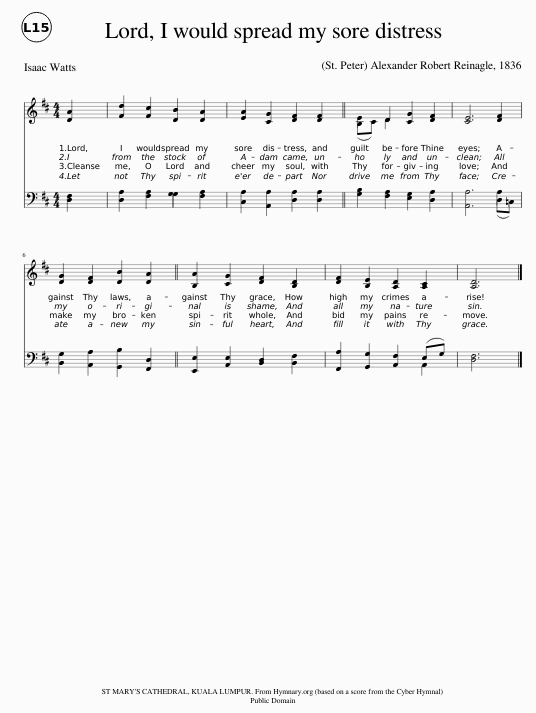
X:1
%%score ( 1 2 ) ( 3 4 )
L:1/8
M:4/4
I:linebreak $
K:D
V:1 treble
V:2 treble
V:3 bass
V:4 bass
V:1
 [DA]2 | [Fd]2 [Fc]2 [DB]2 [DA]2 | [EA]2 [CG]2 [DF]2 [DF]2 || (B,C) D2 [CG]2 [DF]2 | [CE]6 [DF]2 |$ %5
 [DG]2 [DF]2 [DB]2 [DA]2 || [B,A]2 [CG]2 [DF]2 [B,D]2 | [DF]2 [B,E]2 [A,D]2 [A,C]2 | [A,D]6 |] %9
V:2
 x2 | x8 | x8 || E2 D2 x4 | x8 |$ %5
 x8 || x8 | x8 | x6 |] %9
V:3
 [D,F,]2 | [D,A,]2 [F,A,]2 G,2 [F,A,]2 | [C,A,]2 [A,,A,]2 [D,A,]2 [D,A,]2 || [G,B,]2 [F,A,]2 [E,G,]2 [D,A,]2 | [A,,A,]6 (D,=C,) |$ %5
 [B,,G,]2 [A,,A,]2 [G,,B,]2 [F,,D,]2 || [E,,E,]2 [A,,E,]2 [B,,D,]2 [B,,F,]2 | [F,,A,]2 [G,,G,]2 [A,,F,]2 (E,G,) | [D,F,]6 |] %9
V:4
 x2 | x4 G,2 x2 | x8 || x8 | x6 A,2 |$ %5
 x8 || x8 | x6 A,,2 | x6 |] %9
